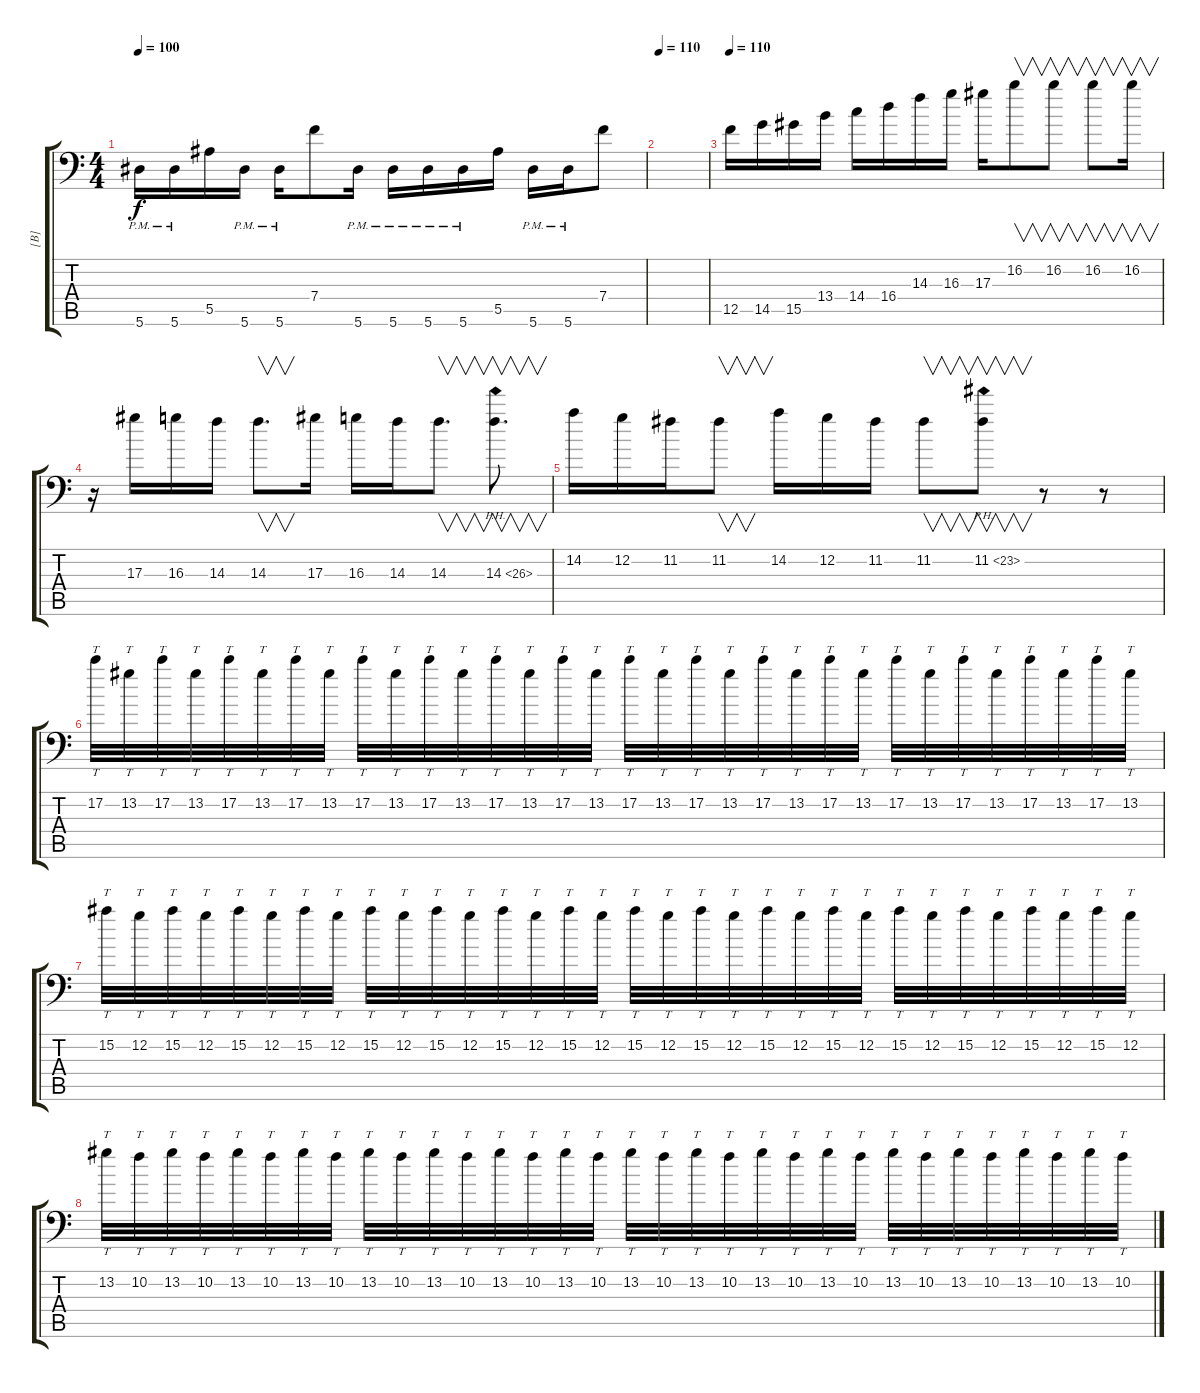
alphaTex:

\track ("[B]" "[B]") {instrument distortionguitar}
\staff {score tabs}
\tuning (C4 G3 Eb3 Bb2 F2 Bb1) {hide}
\ts (4 4)
\tempo 100
\clef f4
\ks c
5.6{pm}.16{dy f} 5.6{pm}.16 5.5.16 5.6{pm}.16 5.6{pm}.16 7.4.8 5.6{pm}.16 5.6{pm}.16 5.6{pm}.16 5.6{pm}.16 5.5.16 5.6{pm}.16 5.6{pm}.16 7.4.8 |
\tempo 110
|
\tempo 110
12.5.16 14.5.16 15.5.16 13.4.16 14.4.16 16.4.16 14.3.16 16.3.16 17.3.16 16.2.8{v} 16.2.8{v} 16.2.8{v} 16.2.16{v} |
r.16 17.3.16 16.3.16 14.3.16 14.3.8{v d} 17.3.16 16.3.16 14.3.16 14.3.8{v d} 14.3{ph 12}.8{v d} |
14.2.16 12.2.16 11.2.16 11.2.8{v} 14.2.16 12.2.16 11.2.16 11.2.8{v} 11.2{ph 12}.8{v} r.8 r.8 |
17.2.32{tt} 13.2.32{tt} 17.2.32{tt} 13.2.32{tt} 17.2.32{tt} 13.2.32{tt} 17.2.32{tt} 13.2.32{tt} 17.2.32{tt} 13.2.32{tt} 17.2.32{tt} 13.2.32{tt} 17.2.32{tt} 13.2.32{tt} 17.2.32{tt} 13.2.32{tt} 17.2.32{tt} 13.2.32{tt} 17.2.32{tt} 13.2.32{tt} 17.2.32{tt} 13.2.32{tt} 17.2.32{tt} 13.2.32{tt} 17.2.32{tt} 13.2.32{tt} 17.2.32{tt} 13.2.32{tt} 17.2.32{tt} 13.2.32{tt} 17.2.32{tt} 13.2.32{tt} |
15.2.32{tt} 12.2.32{tt} 15.2.32{tt} 12.2.32{tt} 15.2.32{tt} 12.2.32{tt} 15.2.32{tt} 12.2.32{tt} 15.2.32{tt} 12.2.32{tt} 15.2.32{tt} 12.2.32{tt} 15.2.32{tt} 12.2.32{tt} 15.2.32{tt} 12.2.32{tt} 15.2.32{tt} 12.2.32{tt} 15.2.32{tt} 12.2.32{tt} 15.2.32{tt} 12.2.32{tt} 15.2.32{tt} 12.2.32{tt} 15.2.32{tt} 12.2.32{tt} 15.2.32{tt} 12.2.32{tt} 15.2.32{tt} 12.2.32{tt} 15.2.32{tt} 12.2.32{tt} |
13.2.32{tt} 10.2.32{tt} 13.2.32{tt} 10.2.32{tt} 13.2.32{tt} 10.2.32{tt} 13.2.32{tt} 10.2.32{tt} 13.2.32{tt} 10.2.32{tt} 13.2.32{tt} 10.2.32{tt} 13.2.32{tt} 10.2.32{tt} 13.2.32{tt} 10.2.32{tt} 13.2.32{tt} 10.2.32{tt} 13.2.32{tt} 10.2.32{tt} 13.2.32{tt} 10.2.32{tt} 13.2.32{tt} 10.2.32{tt} 13.2.32{tt} 10.2.32{tt} 13.2.32{tt} 10.2.32{tt} 13.2.32{tt} 10.2.32{tt} 13.2.32{tt} 10.2.32{tt}
